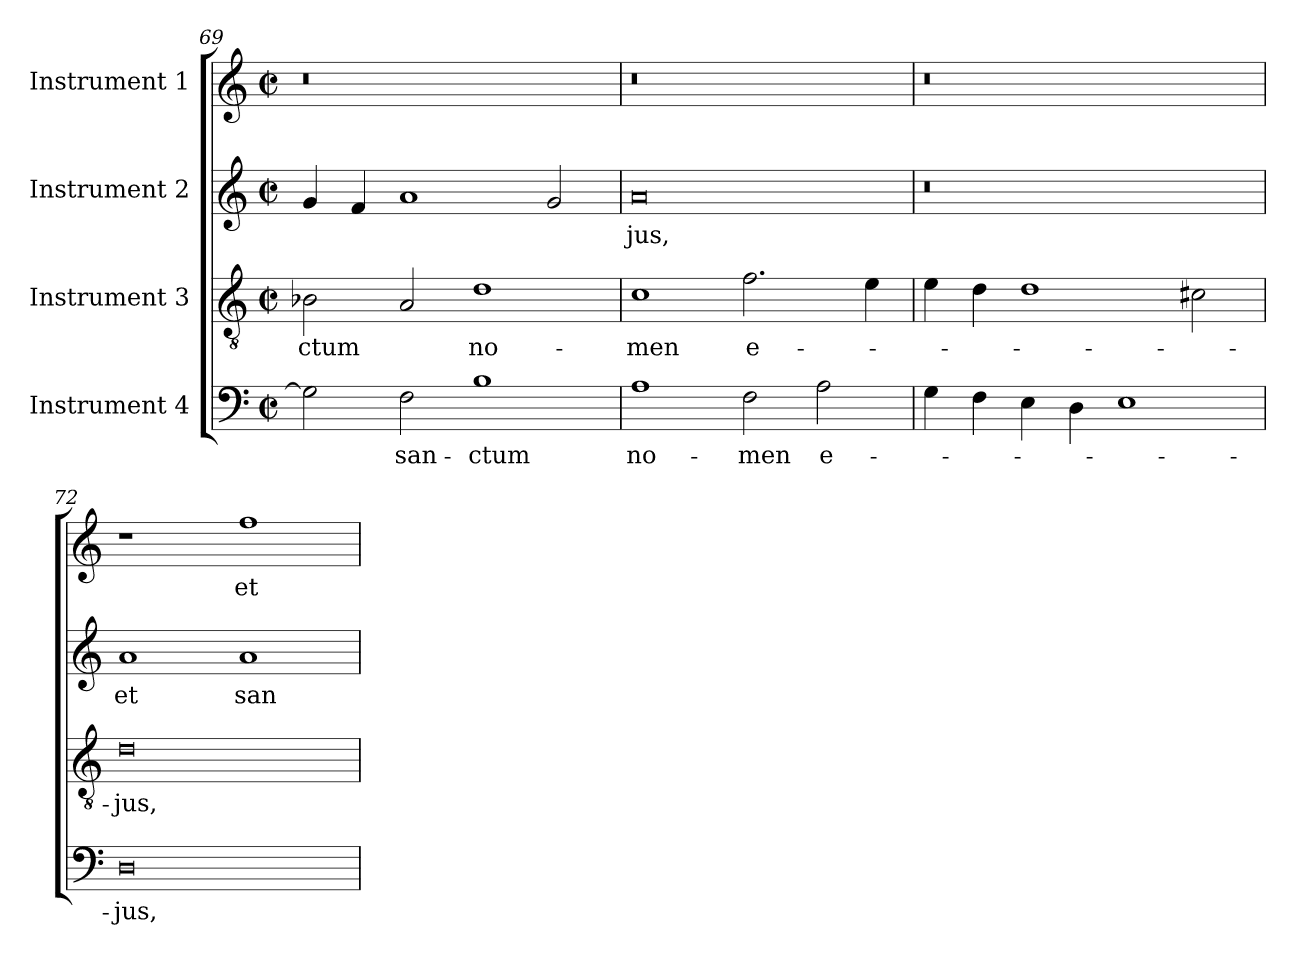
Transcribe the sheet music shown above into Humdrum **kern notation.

**kern	**text	**kern	**text	**kern	**text	**kern	**text
*part4	*part4	*part3	*part3	*part2	*part2	*part1	*part1
*staff4	*staff4	*staff3	*staff3	*staff2	*staff2	*staff1	*staff1
*I"Instrument 4	*	*I"Instrument 3	*	*I"Instrument 2	*	*I"Instrument 1	*
*clefF4	*	*clefGv2	*	*clefG2	*	*clefG2	*
*M2/2	*	*M2/2	*	*M2/2	*	*M2/2	*
*met(c|)	*	*met(c|)	*	*met(c|)	*	*met(c|)	*
=69	=69	=69	=69	=69	=69	=69	=69
!	!	!	!LO:LY:b	!	!	!	!
2G\]	.	2B-X\	-ctum	4g/	.	0r	.
.	.	.	.	4f/	.	.	.
!	!LO:LY:b	!	!	!	!	!	!
2F\	san-	2A/	.	1a	.	.	.
!	!LO:LY:b:rj	!	!LO:LY:b:cj	!	!	!	!
1B	-ctum	1d	no-	.	.	.	.
.	.	.	.	2g/	.	.	.
=70	=70	=70	=70	=70	=70	=70	=70
!	!LO:LY:b:cj	!	!LO:LY:b:cj	!	!LO:LY:b:cj	!	!
1A	no-	1c	-men	0a	-jus,	0r	.
!	!LO:LY:b:cj	!	!LO:LY:b:rj	!	!	!	!
2F\	-men	2.f\	e-	.	.	.	.
!	!LO:LY:b:rj	!	!	!	!	!	!
2A\	e-	.	.	.	.	.	.
.	.	4e\	.	.	.	.	.
!!LO:LB:g=z
=71	=71	=71	=71	=71	=71	=71	=71
4G\	.	4e\	.	0r	.	0r	.
4F\	.	4d\	.	.	.	.	.
4E\	.	1d	.	.	.	.	.
4D\	.	.	.	.	.	.	.
1E	.	.	.	.	.	.	.
.	.	2c#\	.	.	.	.	.
=72	=72	=72	=72	=72	=72	=72	=72
!	!LO:LY:b:cj	!	!LO:LY:b:cj	!	!LO:LY:b:cj	!	!
0D	-jus,	0d	-jus,	1a	et	1r	.
!	!	!	!	!	!LO:LY:b:cj	!	!LO:LY:b:cj
.	.	.	.	1a	san-	1ff	et
=	=	=	=	=	=	=	=
*-	*-	*-	*-	*-	*-	*-	*-
